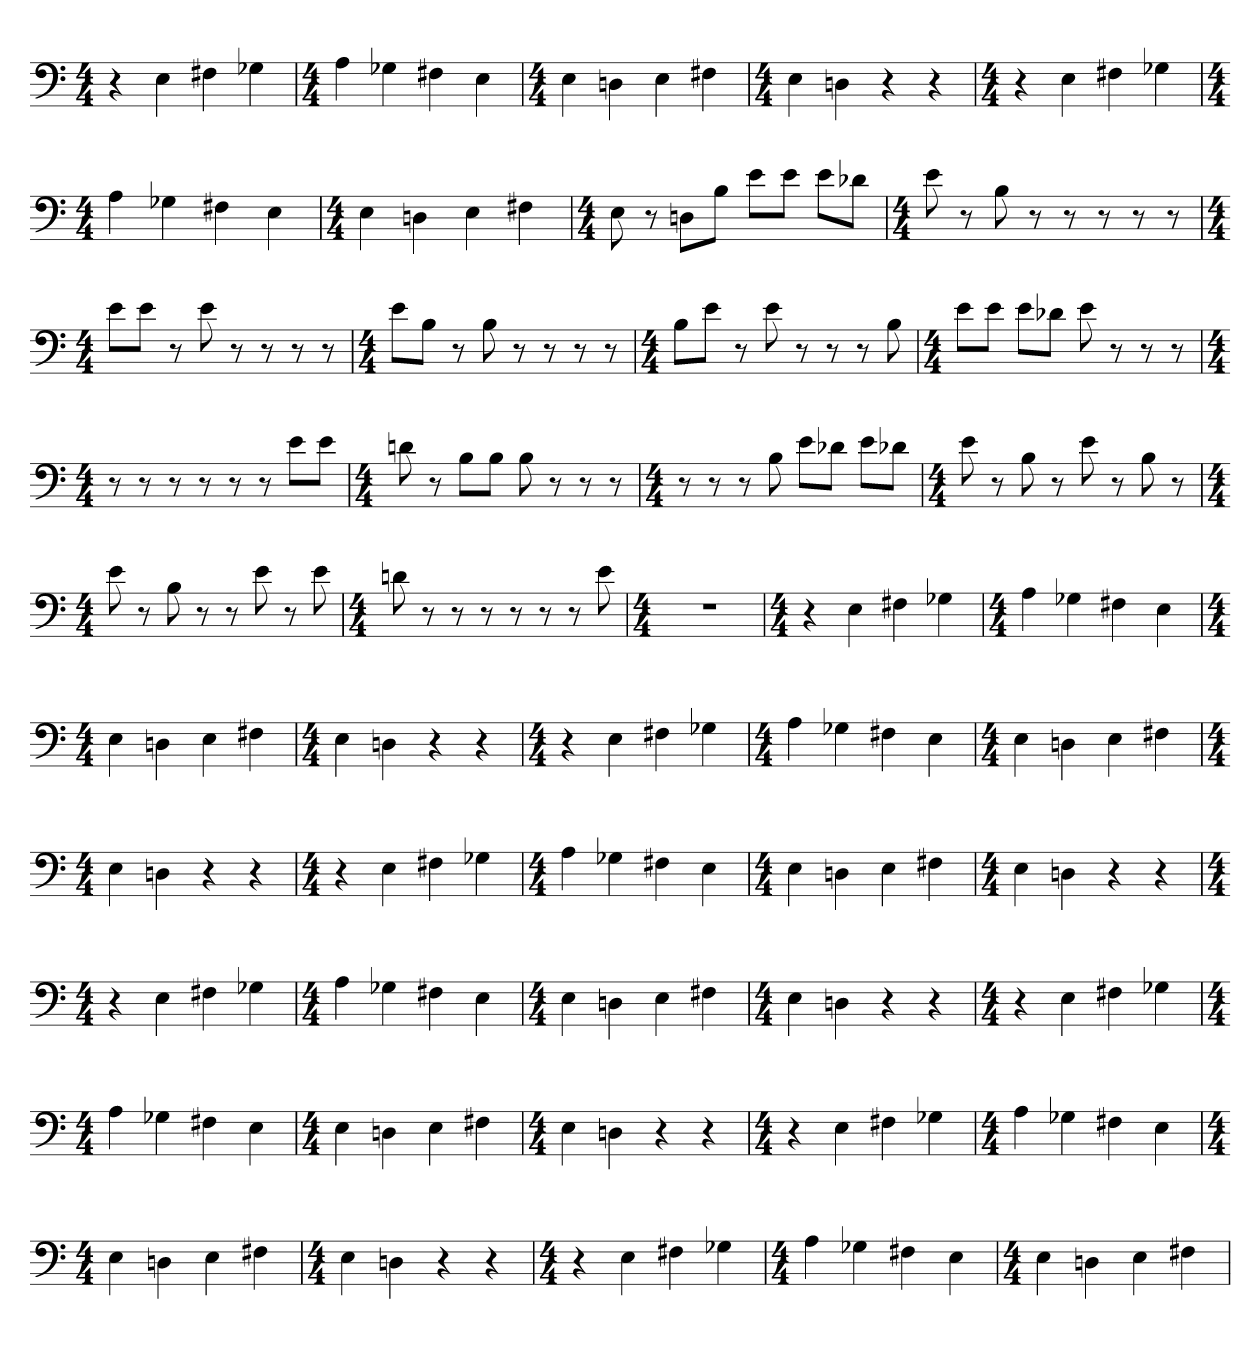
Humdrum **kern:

**kern
*part1
*staff1
*M4/4
=
4r
4E
4F#X
4G-X
=
*M4/4
4A
4G-X
4F#X
4E
=
*M4/4
4E
4Dn
4E
4F#X
=
*M4/4
4E
4Dn
4r
4r
=
*M4/4
4r
4E
4F#X
4G-X
=
*M4/4
4A
4G-X
4F#X
4E
=
*M4/4
4E
4Dn
4E
4F#X
=
*M4/4
8E
8r
8DnL
8BJ
8eL
8eJ
8eL
8d-XJ
=
*M4/4
8e
8r
8B
8r
8r
8r
8r
8r
=
*M4/4
8eL
8eJ
8r
8e
8r
8r
8r
8r
=
*M4/4
8eL
8BJ
8r
8B
8r
8r
8r
8r
=
*M4/4
8BL
8eJ
8r
8e
8r
8r
8r
8B
=
*M4/4
8eL
8eJ
8eL
8d-XJ
8e
8r
8r
8r
=
*M4/4
8r
8r
8r
8r
8r
8r
8eL
8eJ
=
*M4/4
8dn
8r
8BL
8BJ
8B
8r
8r
8r
=
*M4/4
8r
8r
8r
8B
8eL
8d-XJ
8eL
8d-XJ
=
*M4/4
8e
8r
8B
8r
8e
8r
8B
8r
=
*M4/4
8e
8r
8B
8r
8r
8e
8r
8e
=
*M4/4
8dn
8r
8r
8r
8r
8r
8r
8e
=
*M4/4
1r
=
*M4/4
4r
4E
4F#X
4G-X
=
*M4/4
4A
4G-X
4F#X
4E
=
*M4/4
4E
4Dn
4E
4F#X
=
*M4/4
4E
4Dn
4r
4r
=
*M4/4
4r
4E
4F#X
4G-X
=
*M4/4
4A
4G-X
4F#X
4E
=
*M4/4
4E
4Dn
4E
4F#X
=
*M4/4
4E
4Dn
4r
4r
=
*M4/4
4r
4E
4F#X
4G-X
=
*M4/4
4A
4G-X
4F#X
4E
=
*M4/4
4E
4Dn
4E
4F#X
=
*M4/4
4E
4Dn
4r
4r
=
*M4/4
4r
4E
4F#X
4G-X
=
*M4/4
4A
4G-X
4F#X
4E
=
*M4/4
4E
4Dn
4E
4F#X
=
*M4/4
4E
4Dn
4r
4r
=
*M4/4
4r
4E
4F#X
4G-X
=
*M4/4
4A
4G-X
4F#X
4E
=
*M4/4
4E
4Dn
4E
4F#X
=
*M4/4
4E
4Dn
4r
4r
=
*M4/4
4r
4E
4F#X
4G-X
=
*M4/4
4A
4G-X
4F#X
4E
=
*M4/4
4E
4Dn
4E
4F#X
=
*M4/4
4E
4Dn
4r
4r
=
*M4/4
4r
4E
4F#X
4G-X
=
*M4/4
4A
4G-X
4F#X
4E
=
*M4/4
4E
4Dn
4E
4F#X
=
*-
